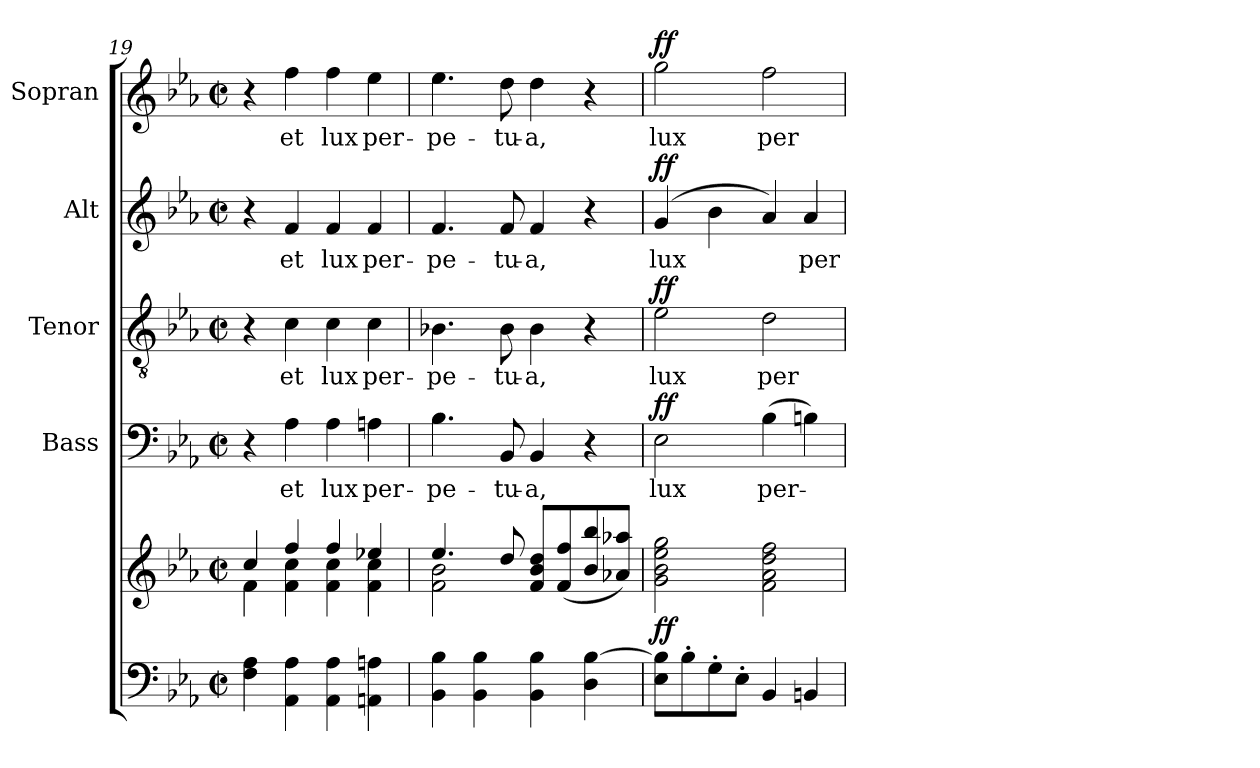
**kern	**kern	**dynam	**kern	**text	**dynam	**kern	**text	**dynam	**kern	**text	**dynam	**kern	**text	**dynam
*part5	*part5	*part5	*part4	*part4	*part4	*part3	*part3	*part3	*part2	*part2	*part2	*part1	*part1	*part1
*staff6	*staff5	*staff5/6	*staff4	*staff4	*staff4	*staff3	*staff3	*staff3	*staff2	*staff2	*staff2	*staff1	*staff1	*staff1
*	*	*	*I"Bass	*	*	*I"Tenor	*	*	*I"Alt	*	*	*I"Sopran	*	*
*	*	*	*I'B.	*	*	*I'T.	*	*	*I'A.	*	*	*I'S.	*	*
*clefF4	*clefG2	*	*clefF4	*	*	*clefGv2	*	*	*clefG2	*	*	*clefG2	*	*
*k[b-e-a-]	*k[b-e-a-]	*	*k[b-e-a-]	*	*	*k[b-e-a-]	*	*	*k[b-e-a-]	*	*	*k[b-e-a-]	*	*
*E-:	*E-:	*	*E-:	*	*	*E-:	*	*	*E-:	*	*	*E-:	*	*
*M2/2	*M2/2	*	*M2/2	*	*	*M2/2	*	*	*M2/2	*	*	*M2/2	*	*
*met(c|)	*met(c|)	*	*met(c|)	*	*	*met(c|)	*	*	*met(c|)	*	*	*met(c|)	*	*
=19	=19	=19	=19	=19	=19	=19	=19	=19	=19	=19	=19	=19	=19	=19
*	*^	*	*	*	*	*	*	*	*	*	*	*	*	*
4F\ 4A-\	4cc/	4f\	.	4r	.	.	4r	.	.	4r	.	.	4r	.	.
!	!	!	!	!	!LO:LY:b	!	!	!LO:LY:b	!	!	!LO:LY:b	!	!	!LO:LY:b	!
4AA-\ 4A-\	4ff/	4f\ 4cc\	.	4A-\	et	.	4c\	et	.	4f/	et	.	4ff\	et	.
!	!	!	!	!	!LO:LY:b	!	!	!LO:LY:b	!	!	!LO:LY:b	!	!	!LO:LY:b	!
4AA-\ 4A-\	4ff/	4f\ 4cc\	.	4A-\	lux	.	4c\	lux	.	4f/	lux	.	4ff\	lux	.
!	!	!	!	!	!LO:LY:b	!	!	!LO:LY:b	!	!	!LO:LY:b	!	!	!LO:LY:b	!
4AAn\ 4An\	4ee-X/	4f\ 4cc\	.	4An\	per-	.	4c\	per-	.	4f/	per-	.	4ee-\	per-	.
=20	=20	=20	=20	=20	=20	=20	=20	=20	=20	=20	=20	=20	=20	=20	=20
!	!	!	!	!	!LO:LY:b	!	!	!LO:LY:b	!	!	!LO:LY:b	!	!	!LO:LY:b	!
4BB-\ 4B-\	4.ee-/	2f\ 2b-\	.	4.B-\	-pe-	.	4.B-X\	-pe-	.	4.f/	-pe-	.	4.ee-\	-pe-	.
4BB-\ 4B-\	.	.	.	.	.	.	.	.	.	.	.	.	.	.	.
!	!	!	!	!	!LO:LY:b	!	!	!LO:LY:b	!	!	!LO:LY:b	!	!	!LO:LY:b	!
.	8dd/	.	.	8BB-/	-tu-	.	8B-\	-tu-	.	8f/	-tu-	.	8dd\	-tu-	.
!	!	!	!	!	!LO:LY:b	!	!	!LO:LY:b	!	!	!LO:LY:b	!	!	!LO:LY:b	!
4BB-\ 4B-\	8f/ 8b-/ 8dd/L	2ryy	.	4BB-/	-a,	.	4B-\	-a,	.	4f/	-a,	.	4dd\	-a,	.
.	(<8f/ 8ff/	.	.	.	.	.	.	.	.	.	.	.	.	.	.
4D\ [4B-\	8b-/ 8bb-/	.	.	4r	.	.	4r	.	.	4r	.	.	4r	.	.
.	8a-X/ 8aa-X/J)	.	.	.	.	.	.	.	.	.	.	.	.	.	.
*	*v	*v	*	*	*	*	*	*	*	*	*	*	*	*	*
=21	=21	=21	=21	=21	=21	=21	=21	=21	=21	=21	=21	=21	=21	=21
!	!	!LO:DY:b	!	!LO:LY:b	!LO:DY:a	!	!LO:LY:b	!LO:DY:a	!	!LO:LY:b	!LO:DY:a	!	!LO:LY:b	!LO:DY:a
8E-\ 8B-\]L	2g\ 2b-\ 2ee-\ 2gg\	ff	2E-\	lux	ff	2e-\	lux	ff	(4g/	lux	ff	2gg\	lux	ff
8B-'>\	.	.	.	.	.	.	.	.	.	.	.	.	.	.
8G'>\	.	.	.	.	.	.	.	.	4b-\	.	.	.	.	.
8E-'>\J	.	.	.	.	.	.	.	.	.	.	.	.	.	.
!	!	!	!	!LO:LY:b	!	!	!LO:LY:b	!	!	!	!	!	!LO:LY:b	!
4BB-/	2f\ 2a-\ 2dd\ 2ff\	.	(>4B-\	per-	.	2d\	per-	.	4a-/)	.	.	2ff\	per-	.
!	!	!	!	!	!	!	!	!	!	!LO:LY:b	!	!	!	!
4BBn/	.	.	4Bn\)	.	.	.	.	.	4a-/	per-	.	.	.	.
=	=	=	=	=	=	=	=	=	=	=	=	=	=	=
*-	*-	*-	*-	*-	*-	*-	*-	*-	*-	*-	*-	*-	*-	*-
